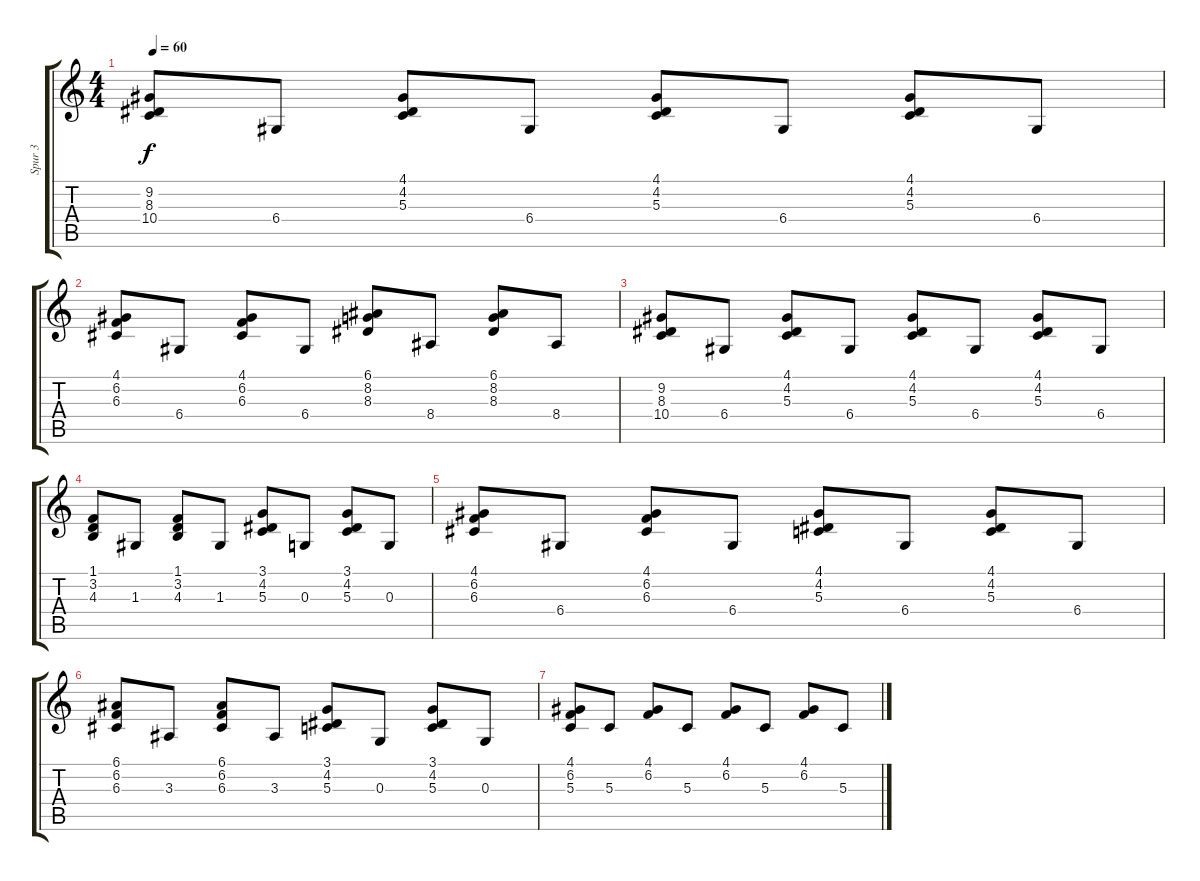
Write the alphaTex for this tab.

\track ("Spur 3" "Spur 3") {instrument brightacousticpiano}
\staff {score tabs}
\tuning (E4 B3 G3 D3 A2 E2) {hide}
\ts (4 4)
\tempo 60
\clef g2
\ks c
(9.2 8.3 10.4).8{dy f} 6.4.8 (4.1 4.2 5.3).8 6.4.8 (4.1 4.2 5.3).8 6.4.8 (4.1 4.2 5.3).8 6.4.8 |
(4.1 6.2 6.3).8 6.4.8 (4.1 6.2 6.3).8 6.4.8 (6.1 8.2 8.3).8 8.4.8 (6.1 8.2 8.3).8 8.4.8 |
(9.2 8.3 10.4).8 6.4.8 (4.1 4.2 5.3).8 6.4.8 (4.1 4.2 5.3).8 6.4.8 (4.1 4.2 5.3).8 6.4.8 |
(1.1 3.2 4.3).8 1.3.8 (1.1 3.2 4.3).8 1.3.8 (3.1 4.2 5.3).8 0.3.8 (3.1 4.2 5.3).8 0.3.8 |
(4.1 6.2 6.3).8 6.4.8 (4.1 6.2 6.3).8 6.4.8 (4.1 4.2 5.3).8 6.4.8 (4.1 4.2 5.3).8 6.4.8 |
(6.1 6.2 6.3).8 3.3.8 (6.1 6.2 6.3).8 3.3.8 (3.1 4.2 5.3).8 0.3.8 (3.1 4.2 5.3).8 0.3.8 |
(4.1 6.2 5.3).8 5.3.8 (4.1 6.2).8 5.3.8 (4.1 6.2).8 5.3.8 (4.1 6.2).8 5.3.8
